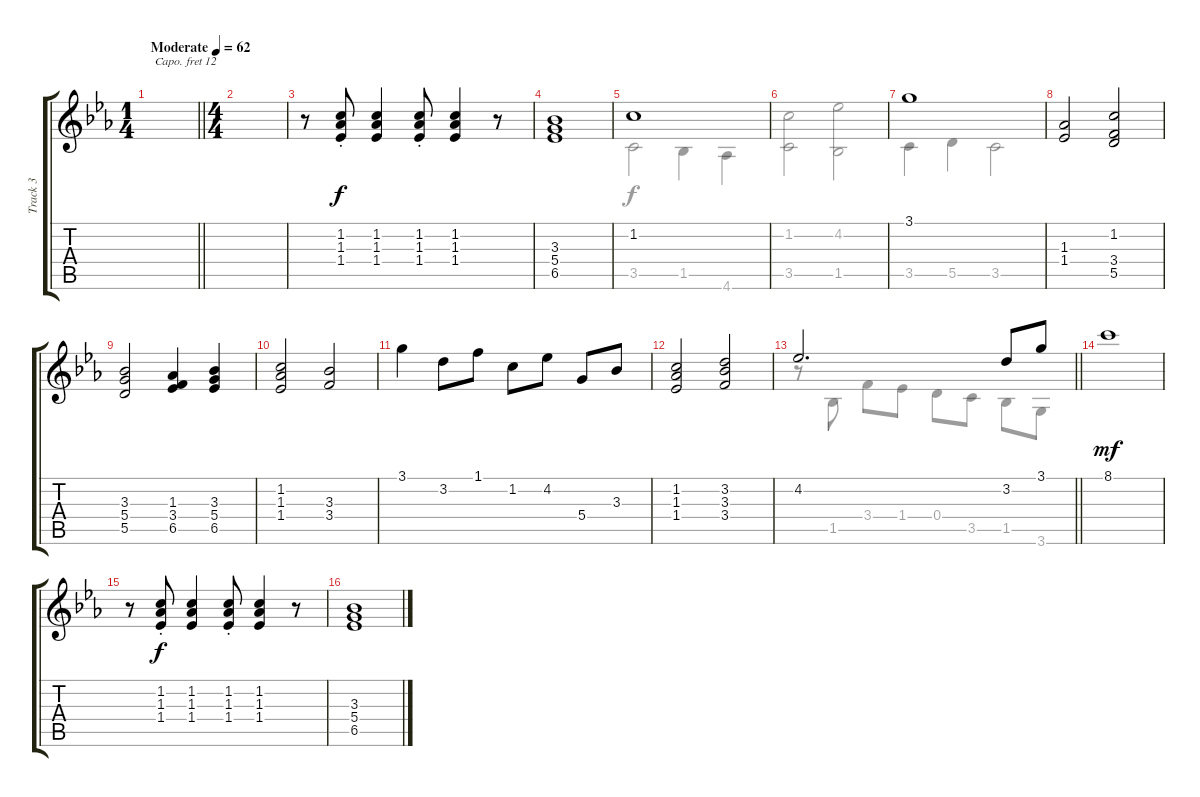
\track ("Track 3" "Track 3") {instrument stringensemble1}
\staff {score tabs}
\capo 12
\tuning (E4 B3 G3 D3 A2 E2) {hide}
\voice
\ts (1 4)
\tempo (62 "Moderate")
\clef g2
\barLineRight lightlight
\ks eb
|
\ts (4 4)
|
r.8 (1.2{st} 1.3{st} 1.4{st}).8 (1.2 1.3 1.4).4 (1.2{st} 1.3{st} 1.4{st}).8 (1.2 1.3 1.4).4 r.8 |
(3.3 5.4 6.5).1 |
1.2.1 |
|
3.1.1 |
(1.3 1.4).2 (1.2 3.4 5.5).2 |
(3.3 5.4 5.5).2 (1.3 3.4 6.5).4 (3.3 5.4 6.5).4 |
(1.2 1.3 1.4).2 (3.3 3.4).2 |
3.1.4 3.2.8 1.1.8 1.2.8 4.2.8 5.4.8 3.3.8 |
(1.2 1.3 1.4).2 (3.2 3.3 3.4).2 |
\barLineRight lightlight
4.2.2{d} 3.2.8 3.1.8 |
8.1.1{dy mf} |
r.8 (1.2{st} 1.3{st} 1.4{st}).8{dy f} (1.2 1.3 1.4).4 (1.2{st} 1.3{st} 1.4{st}).8 (1.2 1.3 1.4).4 r.8 |
(3.3 5.4 6.5).1
\voice
\clef g2
\ottava regular
\simile none
\barLineRight lightlight
\ks eb
|
|
|
|
3.5.2 1.5.4 4.6.4 |
(1.2 3.5).2 (4.2 1.5).2 |
3.5.4 5.5.4 3.5.2 |
|
|
|
|
|
\barLineRight lightlight
r.8 1.5.8 3.4.8 1.4.8 0.4.8 3.5.8 1.5.8 3.6.8 |
|
|
